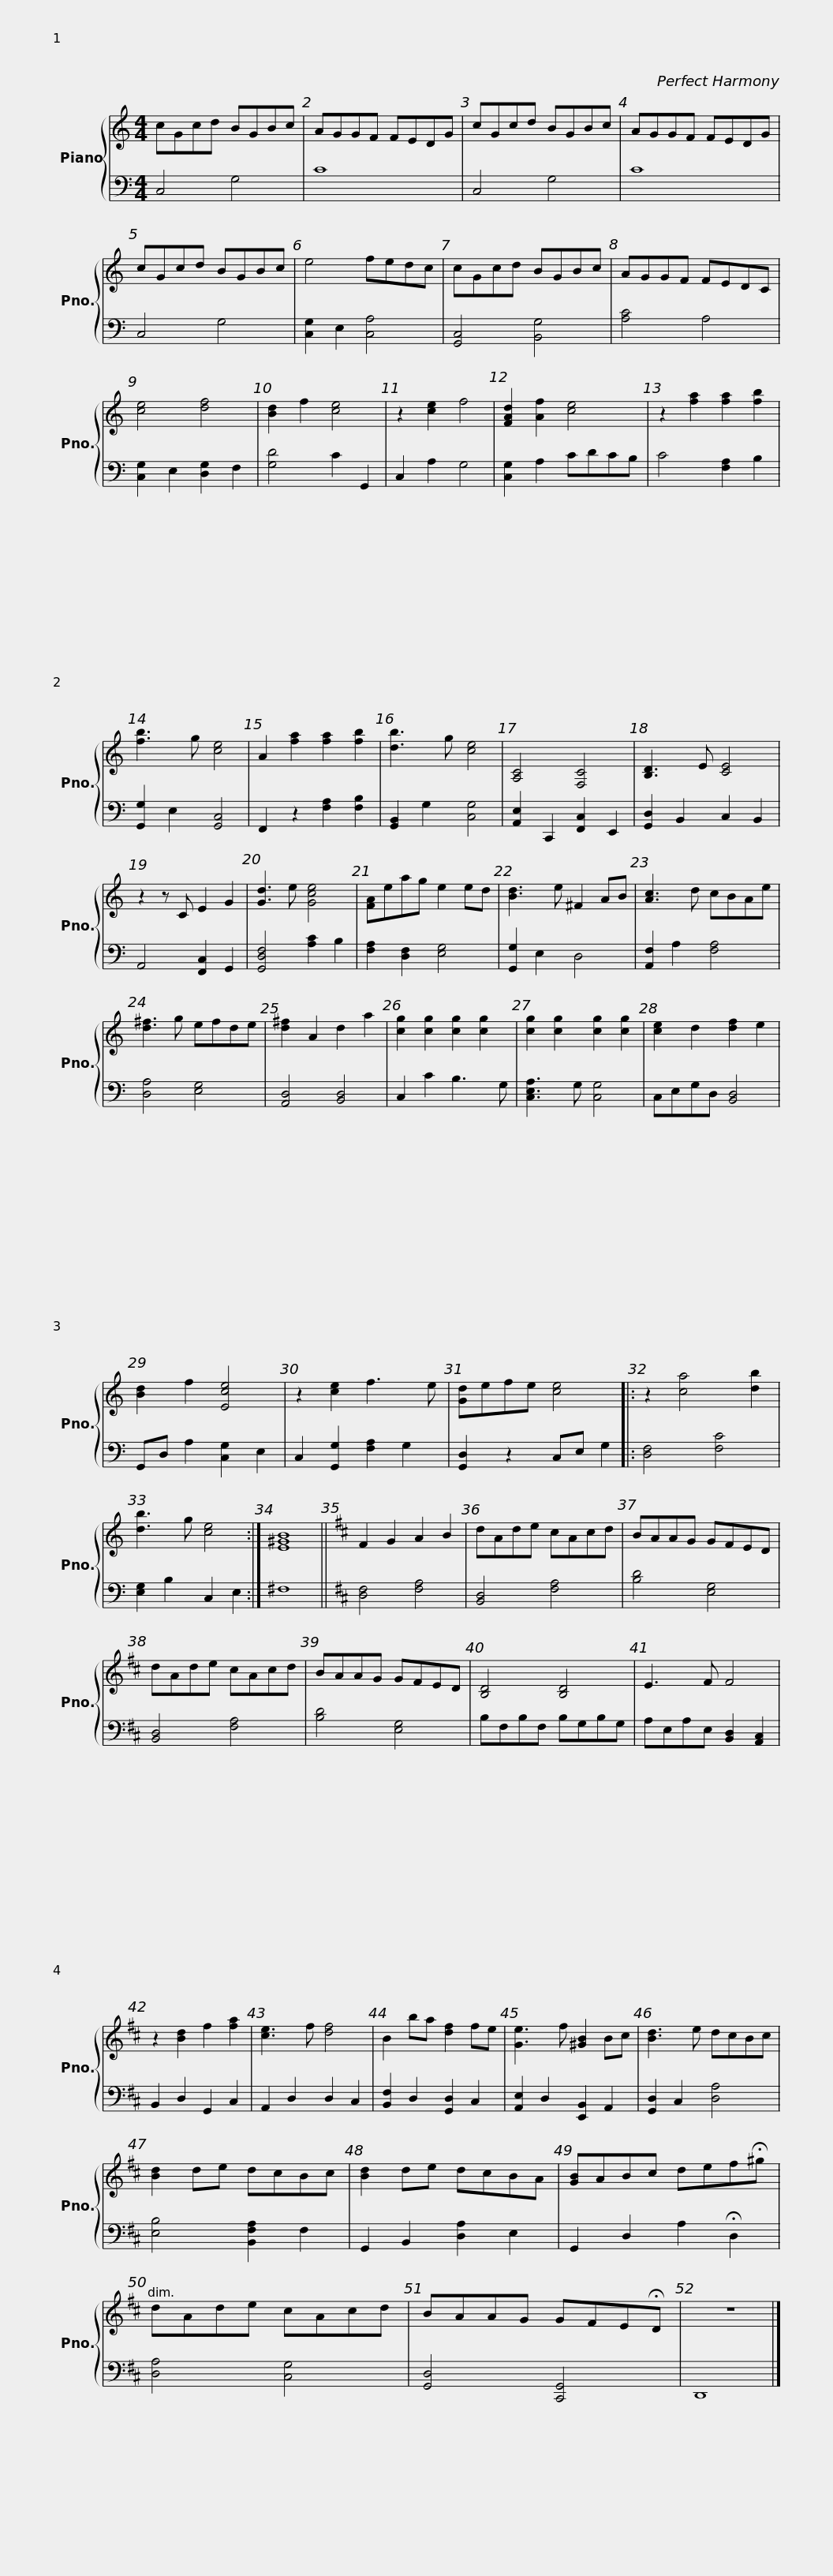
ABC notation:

X:1
%%score { 1 | 2 }
L:1/8
M:4/4
I:linebreak $
K:C
V:1 treble
V:2 bass
V:1
 cGcd BGBc | AGGF FEDG | cGcd BGBc | AGGF FEDG | cGcd BGBc | %5
 e4 fedc |$ cGcd BGBc | AGGF FEDC | [ce]4 [df]4 | [Bd]2 f2 [ce]4 | %10
 z2 [ce]2 f4 | [FAd]2 [Af]2 [ce]4 | z2 [fa]2 [fa]2 [fb]2 | [fb]3 g [ce]4 |$ A2 [fa]2 [fa]2 [fb]2 | %15
 [db]3 g [ce]4 | [A,C]4 [F,C]4 | [B,D]3 E [CE]4 | z2 z C E2 G2 | [Gd]3 e [Gce]4 | %20
 [FA]eag e2 ed | [Bd]3 e ^F2 AB |$ [Ac]3 d cBAe | [d^f]3 g efde | [d^f]2 A2 d2 a2 | %25
 [cg]2 [cg]2 [cg]2 [cg]2 | [cg]2 [cg]2 [cg]2 [cg]2 | [ce]2 d2 [df]2 e2 | [Bd]2 f2 [Ece]4 | z2 [ce]2 f3 e |$ %30
 [Gd]efe [ce]4 |: z2 [ca]4 [db]2 | [db]3 g [ce]4 :| [E^GB]8 ||[K:D] F2 G2 A2 B2 | %35
 dAde cAcd | BAAG GFED |$ dAde cAcd | BAAG GFED | [B,D]4 [B,D]4 | %40
 E3 F F4 | z2 [Bd]2 f2 [fa]2 | [ce]3 f [df]4 |$ B2 ba [df]2 fe | [Ge]3 f [^GB]2 Bc | %45
 [Bd]3 e dcBc | [Bd]2 de dcBc | [Bd]2 de dcBA | [GB]ABc def!fermata!^g |$ dAde cAcd | %50
 BAAG GFE!fermata!D | z8 |] %52
V:2
 C,4 G,4 | C8 | C,4 G,4 | C8 | C,4 G,4 | %5
 [C,G,]2 E,2 [C,A,]4 |$ [G,,C,]4 [B,,G,]4 | [A,C]4 A,4 | [C,G,]2 E,2 [D,G,]2 F,2 | [G,D]4 C2 G,,2 | %10
 C,2 A,2 G,4 | [C,G,]2 A,2 CDCB, | C4 [F,A,]2 B,2 | [G,,G,]2 E,2 [G,,C,]4 |$ F,,2 z2 [F,A,]2 [F,B,]2 | %15
 [G,,B,,]2 G,2 [C,G,]4 | [A,,E,]2 C,,2 [F,,C,]2 E,,2 | [G,,D,]2 B,,2 C,2 B,,2 | A,,4 [F,,C,]2 G,,2 | [G,,D,F,]4 [A,C]2 B,2 | %20
 [F,A,]2 [D,F,]2 [E,G,]4 | [G,,G,]2 E,2 D,4 |$ [A,,F,]2 A,2 [F,A,]4 | [D,A,]4 [E,G,]4 | [A,,D,]4 [B,,D,]4 | %25
 C,2 C2 B,3 G, | [C,E,A,]3 G, [C,G,]4 | C,E,G,D, [B,,D,]4 | G,,D, A,2 [C,G,]2 E,2 | C,2 [G,,G,]2 [F,A,]2 G,2 |$ %30
 [G,,D,]2 z2 C,E, G,2 |: [D,F,]4 [F,C]4 | [E,G,]2 B,2 C,2 E,2 :| ^F,8 ||[K:D] [D,F,]4 [F,A,]4 | %35
 [B,,D,]4 [F,A,]4 | [B,D]4 [E,G,]4 |$ [B,,D,]4 [F,A,]4 | [B,D]4 [E,G,]4 | B,F,B,F, B,G,B,G, | %40
 A,E,A,E, [B,,D,]2 [A,,C,]2 | B,,2 D,2 G,,2 C,2 | A,,2 D,2 D,2 C,2 |$ [B,,F,]2 D,2 [G,,D,]2 C,2 | [A,,E,]2 D,2 [E,,B,,]2 A,,2 | %45
 [G,,D,]2 C,2 [D,A,]4 | [E,B,]4 [B,,F,A,]2 F,2 | G,,2 B,,2 [D,A,]2 E,2 | G,,2 D,2 A,2 !fermata!D,2 |$ [D,A,]4 [C,G,]4 | %50
 [G,,D,]4 [C,,G,,]4 | D,,8 |] %52
